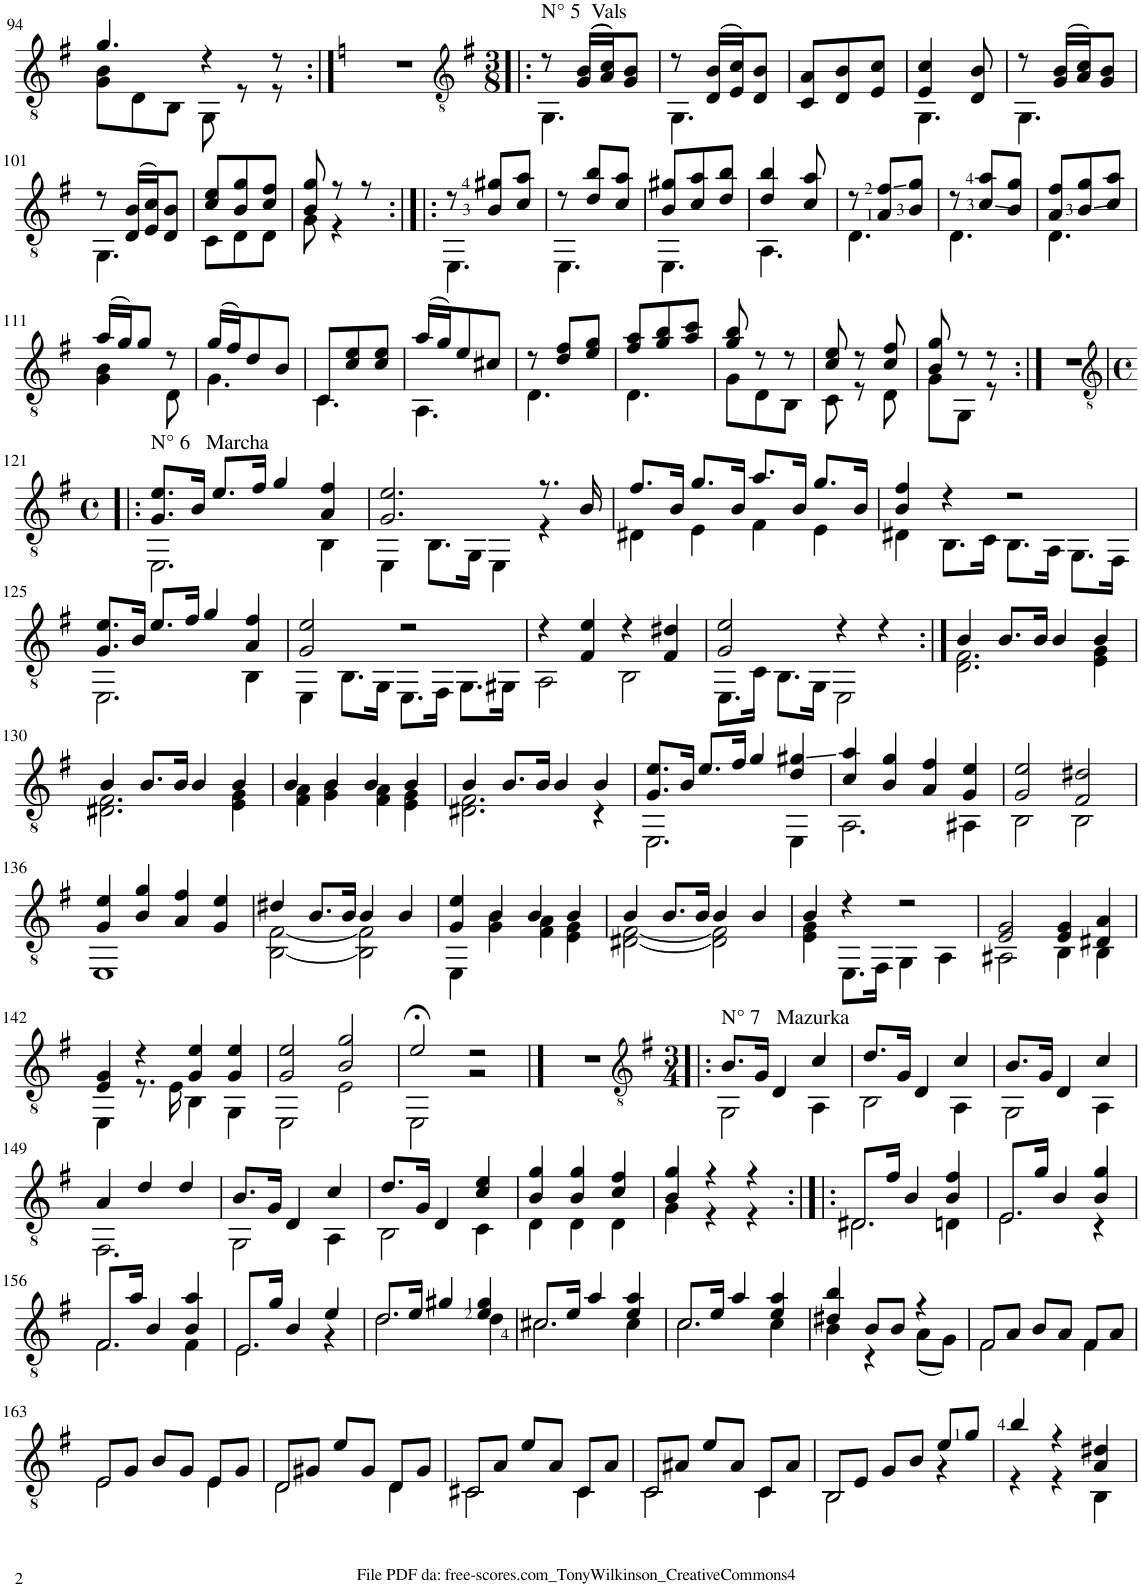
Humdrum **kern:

**kern
*part1
*staff1
*I"Guitar
*I'Guit.
!!LO:PB:g=z
*clefGv2
*k[f#]
*M6/8
=94
*^
4.g/	8G\ 8B\L
.	8D\
.	8BB\J
4r	8GG\
.	8r
8r	8r
*v	*v
=95:|!
*k[]
2.r
=96!|:
*clefGv2
*k[f#]
*M3/8
*^
!LO:TX:a:t=N° 5  Vals	!
8r	4.GG\
((16G/ 16B/LL	.
16A/ 16c/J))	.
8G/ 8B/J	.
=97	=97
8r	4.GG\
(16D/ 16B/LL	.
16E/ 16c/J)	.
8D/ 8B/J	.
*v	*v
=98
8C/ 8A/L
8D/ 8B/
8E/ 8c/J
=99
*^
4E/ 4c/	4.GG\
8D/ 8B/	.
=100	=100
8r	4.GG\
(16G/ 16B/LL	.
16A/ 16c/J)	.
8G/ 8B/J	.
!!LO:LB:g=z	!!
=101	=101
8r	4.GG\
(16D/ 16B/LL	.
16E/ 16c/J)	.
8D/ 8B/J	.
=102	=102
8c/ 8e/L	8C\L
8B/ 8g/	8D\
8c/ 8f#/J	8D\J
=103	=103
8B/ 8g/	8G\
8r	4r
8r	.
=104:|!|:	=104:|!|:
8r	4.EE\
8B/ 8g#X/L	.
8c/ 8a/J	.
=105	=105
8r	4.EE\
8d/ 8b/L	.
8c/ 8a/J	.
=106	=106
8B/ 8g#X/L	4.EE\
8c/ 8a/	.
8d/ 8b/J	.
=107	=107
4d/ 4b/	4.AA\
8c/ 8a/	.
=108	=108
8r	4.D\
8A/ 8f#/L	.
8B/ 8g/J	.
=109	=109
8r	4.D\
8c/ 8a/L	.
8B/ 8g/J	.
=110	=110
8A/ 8f#/L	4.D\
8B/ 8g/	.
8c/ 8a/J	.
!!LO:LB:g=z	!!
=111	=111
(16a/LL	4G\ 4B\
16g/J)	.
8g/J	.
8r	8D\
=112	=112
(16g/LL	4.G\
16f#/J)	.
8d/	.
8B/J	.
=113	=113
8C/L	4.C\
8c/ 8e/	.
8c/ 8e/J	.
=114	=114
(16a/LL	4.AA\
16g/J)	.
8e/	.
8c#X/J	.
=115	=115
8r	4.D\
8d/ 8f#/L	.
8e/ 8g/J	.
=116	=116
8f#/ 8a/L	4.D\
8g/ 8b/	.
8a/ 8cc/J	.
=117	=117
8g/ 8b/	8G\L
8r	8D\
8r	8BB\J
=118	=118
8c/ 8e/	8C\
8r	8r
8c/ 8f#/	8D\
=119	=119
8B/ 8g/	8G\L
8r	8GG\J
8r	8r
*v	*v
=120:|!
4.r
!!LO:LB:g=z
=121!|:
*clefGv2
*k[f#]
*M4/4
*met(c)
*^
!LO:TX:a:t=N° 6   Marcha	!
8.G/ 8.e/L	2.EE\
16B/Jk	.
8.e/L	.
16f#/Jk	.
4g/	.
4A/ 4f#/	4BB\
=122	=122
2.G/ 2.e/	4EE\
.	8.BB\L
.	16GG\Jk
.	4EE\
8.r	4r
16B/	.
=123	=123
8.f#/L	4D#X\
16B/Jk	.
8.g/L	4E\
16B/Jk	.
8.a/L	4F#\
16B/Jk	.
8.g/L	4E\
16B/Jk	.
=124	=124
4B/ 4f#/	4D#X\
4r	8.BB\L
.	16C\Jk
2r	8.BB\L
.	16AA\Jk
.	8.GG\L
.	16FF#\Jk
!!LO:LB:g=z	!!
=125	=125
8.G/ 8.e/L	2.EE\
16B/Jk	.
8.e/L	.
16f#/Jk	.
4g/	.
4A/ 4f#/	4BB\
=126	=126
2G/ 2e/	4EE\
.	8.BB\L
.	16GG\Jk
2r	8.EE\L
.	16FF#\Jk
.	8.GG\L
.	16GG#X\Jk
=127	=127
4r	2AA\
4F#/ 4e/	.
4r	2BB\
4F#/ 4d#X/	.
=128	=128
2G/ 2e/	8.EE\L
.	16C\Jk
.	8.BB\L
.	16GG\Jk
4r	2EE\
4r	.
=129:|!	=129:|!
4B/	2.D\ 2.F#\
8.B/L	.
16B/Jk	.
4B/	.
4B/	4E\ 4G\
!!LO:LB:g=z	!!
=130	=130
4B/	2.D#X\ 2.F#\
8.B/L	.
16B/Jk	.
4B/	.
4B/	4E\ 4G\
=131	=131
4B/	4F#\ 4A\
4B/	4G\ 4B\
4B/	4F#\ 4A\
4B/	4E\ 4G\
=132	=132
4B/	2.D#X\ 2.F#\
8.B/L	.
16B/Jk	.
4B/	.
4B/	4r
=133	=133
8.G/ 8.e/L	2.EE\
16B/Jk	.
8.e/L	.
16f#/Jk	.
4g/	.
4d/ 4g#X/	4EE\
=134	=134
4c/ 4a/	2.AA\
4B/ 4g/	.
4A/ 4f#/	.
4G/ 4e/	4AA#X\
=135	=135
2G/ 2e/	2BB\
2F#/ 2d#X/	2BB\
!!LO:LB:g=z	!!
=136	=136
4G/ 4e/	1EE
4B/ 4g/	.
4A/ 4f#/	.
4G/ 4e/	.
=137	=137
4d#X/	[2BB\ [2F#\
8.B/L	.
16B/Jk	.
4B/	2BB\] 2F#\]
4B/	.
=138	=138
4G/ 4e/	4EE\
4B/	4G\ 4B\
4B/	4F#\ 4A\
4B/	4E\ 4G\
=139	=139
4B/	[2D#X\ [2F#\
8.B/L	.
16B/Jk	.
4B/	2D#\] 2F#\]
4B/	.
=140	=140
4B/	4E\ 4G\
4r	8.EE\L
.	16FF#\Jk
2r	4GG\
.	4AA\
=141	=141
2E/ 2G/	2AA#X\
4E/ 4G/	4BB\
4D#X/ 4A/	4BB\
!!LO:LB:g=z	!!
=142	=142
4E/ 4G/	4EE\
4r	8.r
.	16E\
4G/ 4e/	4BB\
4G/ 4e/	4GG\
=143	=143
2G/ 2e/	2EE\
2B/ 2g/	2E\
=144	=144
2e;</	2EE\
2r	2r
*v	*v
==145
1r
=146!|:
*clefGv2
*k[f#]
*M3/4
*^
!LO:TX:a:t=N° 7   Mazurka	!
8.B/L	2GG\
16G/Jk	.
4D/	.
4c/	4AA\
=147	=147
8.d/L	2BB\
16G/Jk	.
4D/	.
4c/	4AA\
=148	=148
8.B/L	2GG\
16G/Jk	.
4D/	.
4c/	4AA\
!!LO:LB:g=z	!!
=149	=149
4A/	2.FF#\
4d/	.
4d/	.
=150	=150
8.B/L	2GG\
16G/Jk	.
4D/	.
4c/	4AA\
=151	=151
8.d/L	2BB\
16G/Jk	.
4D/	.
4c/ 4e/	4C\
=152	=152
4B/ 4g/	4D\
4B/ 4g/	4D\
4c/ 4f#/	4D\
=153	=153
4B/ 4g/	4G\
4r	4r
4r	4r
=154:|!|:	=154:|!|:
!LO:N:head=open	!
8.D#X/L	2D#\
16f#/Jk	.
4B/	.
4B/ 4f#/	4Dn\
=155	=155
!LO:N:head=open	!
8.E/L	2E\
16g/Jk	.
4B/	.
4B/ 4g/	4r
!!LO:LB:g=z	!!
=156	=156
!LO:N:head=open	!
8.F#/L	2F#\
16a/Jk	.
4B/	.
4B/ 4a/	4F#\
=157	=157
!LO:N:head=open	!
8.E/L	2E\
16g/Jk	.
4B/	.
4e/	4r
=158	=158
!LO:N:head=open	!
8.d/L	2d\
16e/Jk	.
4g#X/	.
4e/ 4g#/	4d\
=159	=159
!LO:N:head=open	!
8.c#X/L	2c#\
16e/Jk	.
4a/	.
4e/ 4a/	4c#\
=160	=160
!LO:N:head=open	!
8.c/L	2c\
16e/Jk	.
4a/	.
4e/ 4a/	4c\
=161	=161
4d#X/ 4b/	4B\
8B/L	4r
8B/J	.
4r	(8A\L
.	8G\J)
=162	=162
!LO:N:head=open	!
8F#/L	2F#\
8A/J	.
8B/L	.
8A/J	.
8F#/L	4F#\
8A/J	.
!!LO:LB:g=z	!!
=163	=163
!LO:N:head=open	!
8E/L	2E\
8G/J	.
8B/L	.
8G/J	.
8E/L	4E\
8G/J	.
=164	=164
!LO:N:head=open	!
8D/L	2D\
8G#X/J	.
8e/L	.
8G#/J	.
8D/L	4D\
8G#/J	.
=165	=165
!LO:N:head=open	!
8C#X/L	2C#\
8A/J	.
8e/L	.
8A/J	.
8C#/L	4C#\
8A/J	.
=166	=166
!LO:N:head=open	!
8C/L	2C\
8A#X/J	.
8e/L	.
8A#/J	.
8C/L	4C\
8A#/J	.
=167	=167
!LO:N:head=open	!
8BB/L	2BB\
8E/J	.
8G/L	.
8B/J	.
8e/L	4r
8g/J	.
=168	=168
4b/	4r
4r	4r
4A/ 4d#X/	4BB\
*v	*v
=
*-
